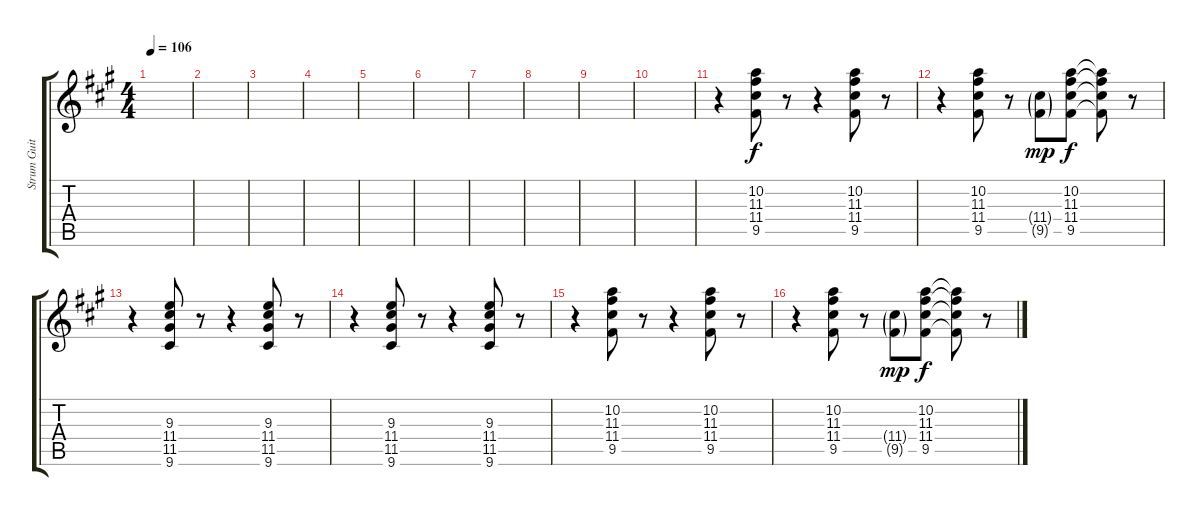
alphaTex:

\track ("Strum Guitar" "Strum Guit") {instrument electricguitarclean}
\staff {score tabs}
\tuning (E4 B3 G3 D3 A2 E2) {hide}
\ts (4 4)
\tempo 106
\clef g2
\ks f#minor
|
|
|
|
|
|
|
|
|
|
r.4 (10.2 11.3 11.4 9.5).8 r.8 r.4 (10.2 11.3 11.4 9.5).8 r.8 |
r.4 (10.2 11.3 11.4 9.5).8 r.8 (11.4{g} 9.5{g}).8{dy mp} (10.2 11.3 11.4 9.5).8{dy f} (10.2{t} 11.3{t} 11.4{t} 9.5{t}).8 r.8 |
r.4 (9.3 11.4 11.5 9.6).8 r.8 r.4 (9.3 11.4 11.5 9.6).8 r.8 |
r.4 (9.3 11.4 11.5 9.6).8 r.8 r.4 (9.3 11.4 11.5 9.6).8 r.8 |
r.4 (10.2 11.3 11.4 9.5).8 r.8 r.4 (10.2 11.3 11.4 9.5).8 r.8 |
r.4 (10.2 11.3 11.4 9.5).8 r.8 (11.4{g} 9.5{g}).8{dy mp} (10.2 11.3 11.4 9.5).8{dy f} (10.2{t} 11.3{t} 11.4{t} 9.5{t}).8 r.8
